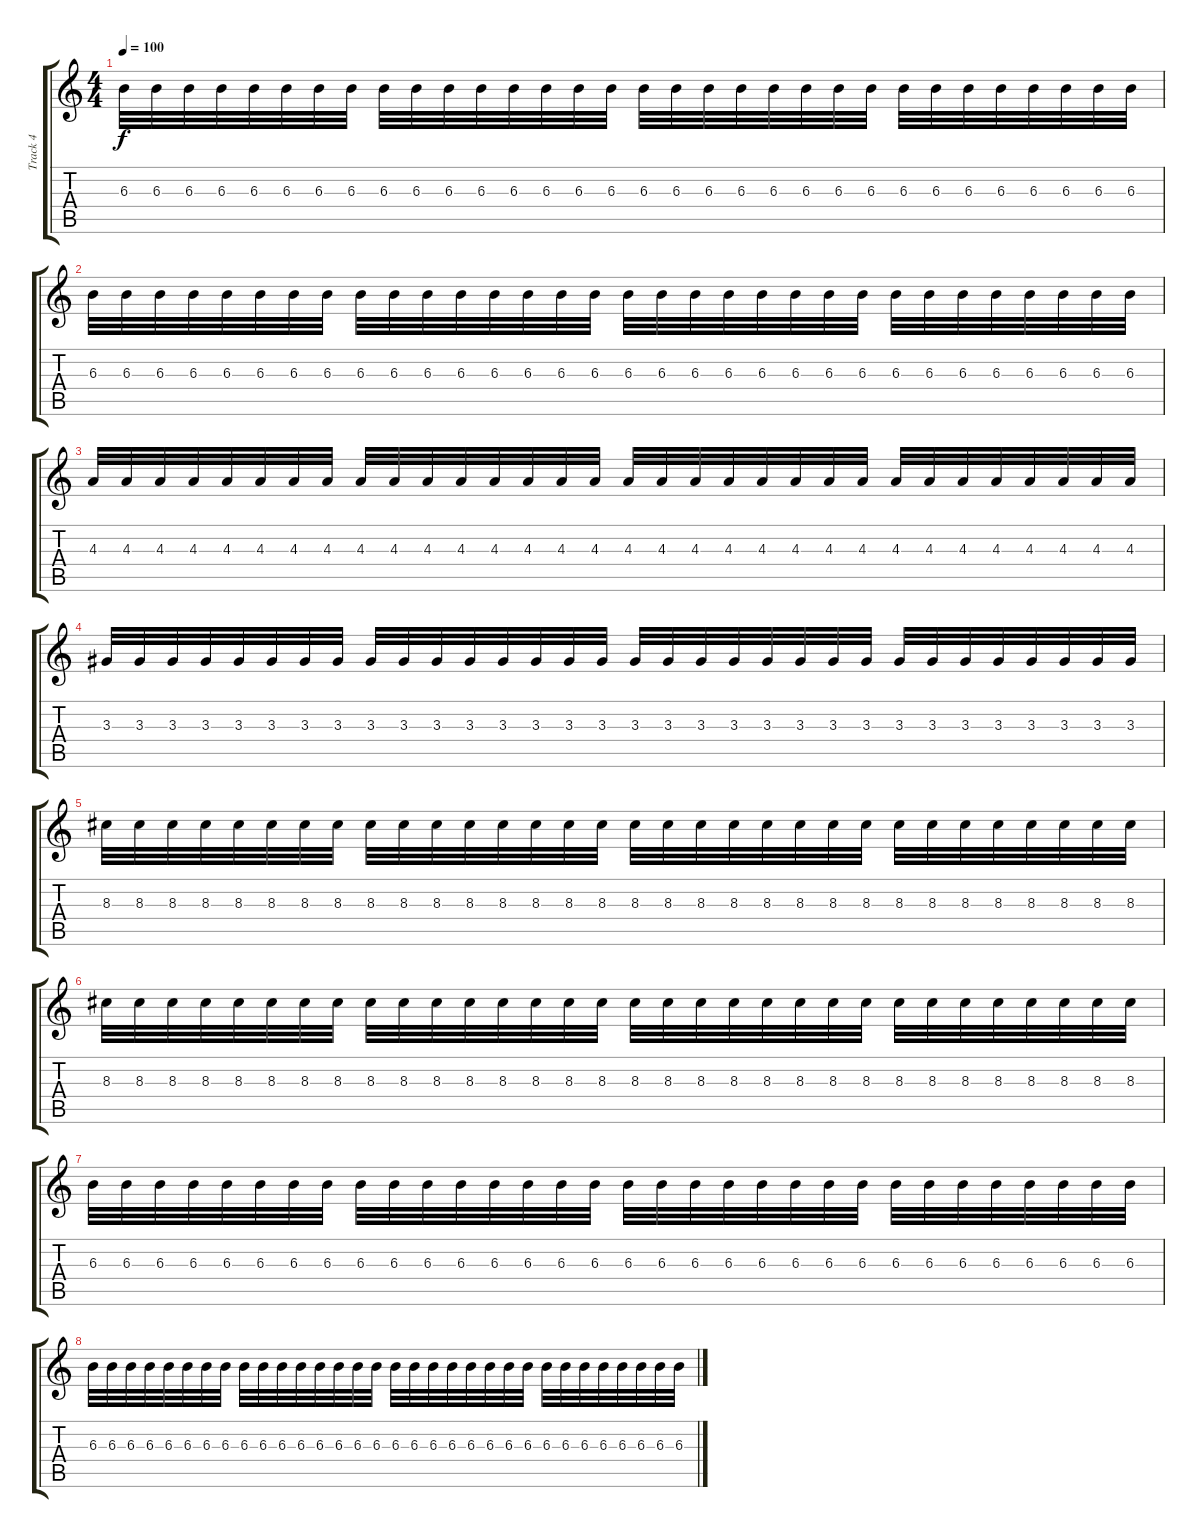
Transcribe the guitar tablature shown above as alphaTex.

\track ("Track 4" "Track 4") {instrument distortionguitar}
\staff {score tabs}
\tuning (D4 A3 F3 C3 G2 C2) {hide}
\ts (4 4)
\tempo 100
\clef g2
\ks c
6.3.32{dy f} 6.3.32 6.3.32 6.3.32 6.3.32 6.3.32 6.3.32 6.3.32 6.3.32 6.3.32 6.3.32 6.3.32 6.3.32 6.3.32 6.3.32 6.3.32 6.3.32 6.3.32 6.3.32 6.3.32 6.3.32 6.3.32 6.3.32 6.3.32 6.3.32 6.3.32 6.3.32 6.3.32 6.3.32 6.3.32 6.3.32 6.3.32 |
6.3.32 6.3.32 6.3.32 6.3.32 6.3.32 6.3.32 6.3.32 6.3.32 6.3.32 6.3.32 6.3.32 6.3.32 6.3.32 6.3.32 6.3.32 6.3.32 6.3.32 6.3.32 6.3.32 6.3.32 6.3.32 6.3.32 6.3.32 6.3.32 6.3.32 6.3.32 6.3.32 6.3.32 6.3.32 6.3.32 6.3.32 6.3.32 |
4.3.32 4.3.32 4.3.32 4.3.32 4.3.32 4.3.32 4.3.32 4.3.32 4.3.32 4.3.32 4.3.32 4.3.32 4.3.32 4.3.32 4.3.32 4.3.32 4.3.32 4.3.32 4.3.32 4.3.32 4.3.32 4.3.32 4.3.32 4.3.32 4.3.32 4.3.32 4.3.32 4.3.32 4.3.32 4.3.32 4.3.32 4.3.32 |
3.3.32 3.3.32 3.3.32 3.3.32 3.3.32 3.3.32 3.3.32 3.3.32 3.3.32 3.3.32 3.3.32 3.3.32 3.3.32 3.3.32 3.3.32 3.3.32 3.3.32 3.3.32 3.3.32 3.3.32 3.3.32 3.3.32 3.3.32 3.3.32 3.3.32 3.3.32 3.3.32 3.3.32 3.3.32 3.3.32 3.3.32 3.3.32 |
8.3.32 8.3.32 8.3.32 8.3.32 8.3.32 8.3.32 8.3.32 8.3.32 8.3.32 8.3.32 8.3.32 8.3.32 8.3.32 8.3.32 8.3.32 8.3.32 8.3.32 8.3.32 8.3.32 8.3.32 8.3.32 8.3.32 8.3.32 8.3.32 8.3.32 8.3.32 8.3.32 8.3.32 8.3.32 8.3.32 8.3.32 8.3.32 |
8.3.32 8.3.32 8.3.32 8.3.32 8.3.32 8.3.32 8.3.32 8.3.32 8.3.32 8.3.32 8.3.32 8.3.32 8.3.32 8.3.32 8.3.32 8.3.32 8.3.32 8.3.32 8.3.32 8.3.32 8.3.32 8.3.32 8.3.32 8.3.32 8.3.32 8.3.32 8.3.32 8.3.32 8.3.32 8.3.32 8.3.32 8.3.32 |
6.3.32 6.3.32 6.3.32 6.3.32 6.3.32 6.3.32 6.3.32 6.3.32 6.3.32 6.3.32 6.3.32 6.3.32 6.3.32 6.3.32 6.3.32 6.3.32 6.3.32 6.3.32 6.3.32 6.3.32 6.3.32 6.3.32 6.3.32 6.3.32 6.3.32 6.3.32 6.3.32 6.3.32 6.3.32 6.3.32 6.3.32 6.3.32 |
6.3.32 6.3.32 6.3.32 6.3.32 6.3.32 6.3.32 6.3.32 6.3.32 6.3.32 6.3.32 6.3.32 6.3.32 6.3.32 6.3.32 6.3.32 6.3.32 6.3.32 6.3.32 6.3.32 6.3.32 6.3.32 6.3.32 6.3.32 6.3.32 6.3.32 6.3.32 6.3.32 6.3.32 6.3.32 6.3.32 6.3.32 6.3.32
